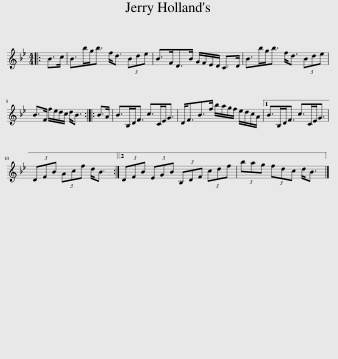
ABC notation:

X:1
L:1/8
M:4/4
I:linebreak $
K:Gmin
V:1 treble
V:1
|: B>c | B>bg<b f<d (3Bde | B>FD>B G/F/E/D/ C>D | B>bg<b f<d (3Bde |$ B>F f/e/d/c/ d<B :: %5
 B>A | B>B,D<F c>CE<G | D<FB>f b/a/g/f/ e/d/c/A/ |1 B>B,D<F c>CE<G |$ (3DFB (3Acf d<B :|2 %10
 (3DFB (3EGB (3B,DF (3cdf | (3bag (3fdc d<B |] %12
